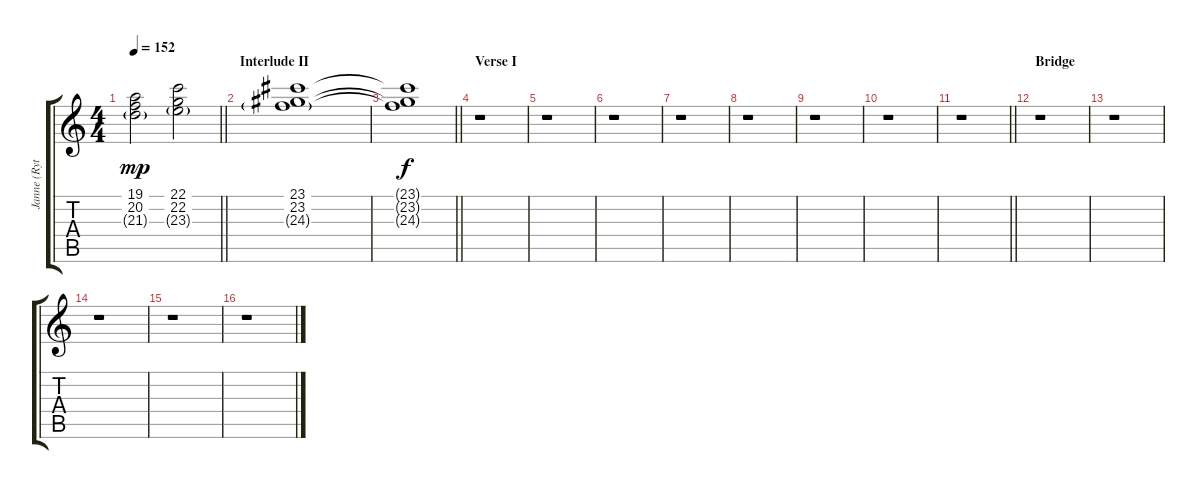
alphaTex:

\track ("Janne (Rythm I)" "Janne (Ryt") {instrument stringensemble1}
\staff {score tabs}
\tuning (D4 A3 F3 C3 G2 C2) {hide}
\ts (4 4)
\tempo 152
\clef g2
\barLineRight lightlight
\ks c
(19.1 20.2 21.3{g}).2{dy mp} (22.1 22.2 23.3{g}).2 |
\section ("" "Interlude II")
(23.1 23.2 24.3{g}).1 |
\barLineRight lightlight
(23.1{t} 23.2{t} 24.3{t}).1{dy f} |
\section ("" "Verse I")
r.1 |
r.1 |
r.1 |
r.1 |
r.1 |
r.1 |
r.1 |
\barLineRight lightlight
r.1 |
\section ("" "Bridge")
r.1 |
r.1 |
r.1 |
r.1 |
r.1
